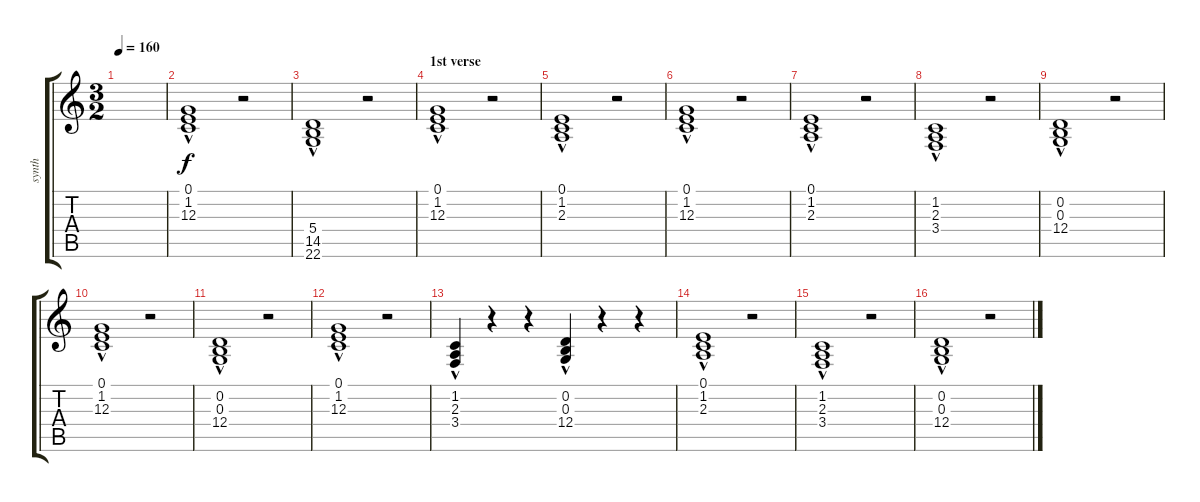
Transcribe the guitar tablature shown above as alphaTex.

\track ("synth" "synth") {instrument synthvoice}
\staff {score tabs}
\tuning (E4 B3 G3 D3 A2 E2) {hide}
\ts (3 2)
\tempo 160
\clef g2
\ks c
|
(0.1{hac} 1.2{hac} 12.3{hac}).1 r.2 |
(5.4{hac} 14.5{hac} 22.6{hac}).1 r.2 |
\section ("" "1st verse")
(0.1{hac} 1.2{hac} 12.3{hac}).1 r.2 |
(0.1{hac} 1.2{hac} 2.3{hac}).1 r.2 |
(0.1{hac} 1.2{hac} 12.3{hac}).1 r.2 |
(0.1{hac} 1.2{hac} 2.3{hac}).1 r.2 |
(1.2{hac} 2.3{hac} 3.4{hac}).1 r.2 |
(0.2{hac} 0.3{hac} 12.4{hac}).1 r.2 |
(0.1{hac} 1.2{hac} 12.3{hac}).1 r.2 |
(0.2{hac} 0.3{hac} 12.4{hac}).1 r.2 |
(0.1{hac} 1.2{hac} 12.3{hac}).1{dy f} r.2 |
(1.2{hac} 2.3{hac} 3.4{hac}).4 r.4 r.4 (0.2{hac} 0.3{hac} 12.4{hac}).4 r.4 r.4 |
(0.1{hac} 1.2{hac} 2.3{hac}).1 r.2 |
(1.2{hac} 2.3{hac} 3.4{hac}).1 r.2 |
(0.2{hac} 0.3{hac} 12.4{hac}).1 r.2
